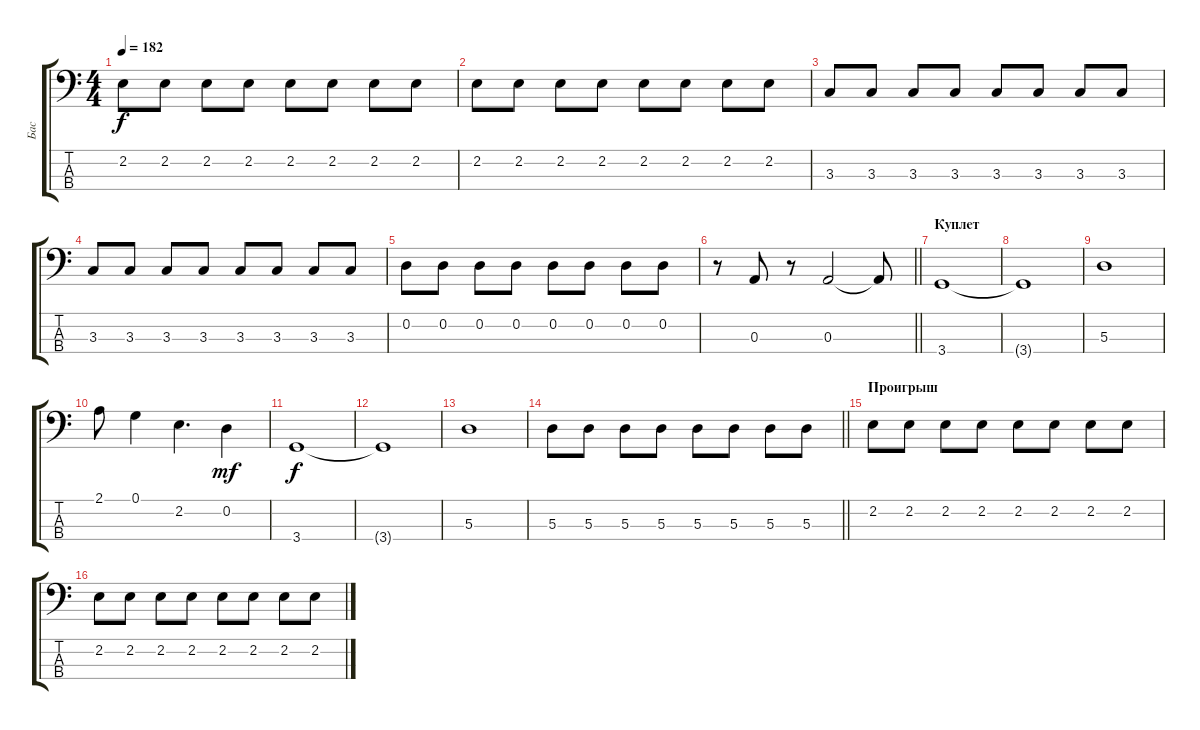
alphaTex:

\track ("Бас" "Бас") {instrument electricbassfinger}
\staff {score tabs}
\tuning (G2 D2 A1 E1) {hide}
\ts (4 4)
\tempo 182
\clef f4
\ks c
2.2.8{dy f} 2.2.8 2.2.8 2.2.8 2.2.8 2.2.8 2.2.8 2.2.8 |
2.2.8 2.2.8 2.2.8 2.2.8 2.2.8 2.2.8 2.2.8 2.2.8 |
3.3.8 3.3.8 3.3.8 3.3.8 3.3.8 3.3.8 3.3.8 3.3.8 |
3.3.8 3.3.8 3.3.8 3.3.8 3.3.8 3.3.8 3.3.8 3.3.8 |
0.2.8 0.2.8 0.2.8 0.2.8 0.2.8 0.2.8 0.2.8 0.2.8 |
\barLineRight lightlight
r.8 0.3.8 r.8 0.3.2 0.3{t}.8 |
\section ("" "Куплет")
3.4.1 |
3.4{t}.1 |
5.3.1 |
2.1.8 0.1.4 2.2.4{d} 0.2.4{dy mf} |
3.4.1{dy f} |
3.4{t}.1 |
5.3.1 |
\barLineRight lightlight
5.3.8 5.3.8 5.3.8 5.3.8 5.3.8 5.3.8 5.3.8 5.3.8 |
\section ("" "Проигрыш")
2.2.8 2.2.8 2.2.8 2.2.8 2.2.8 2.2.8 2.2.8 2.2.8 |
2.2.8 2.2.8 2.2.8 2.2.8 2.2.8 2.2.8 2.2.8 2.2.8
